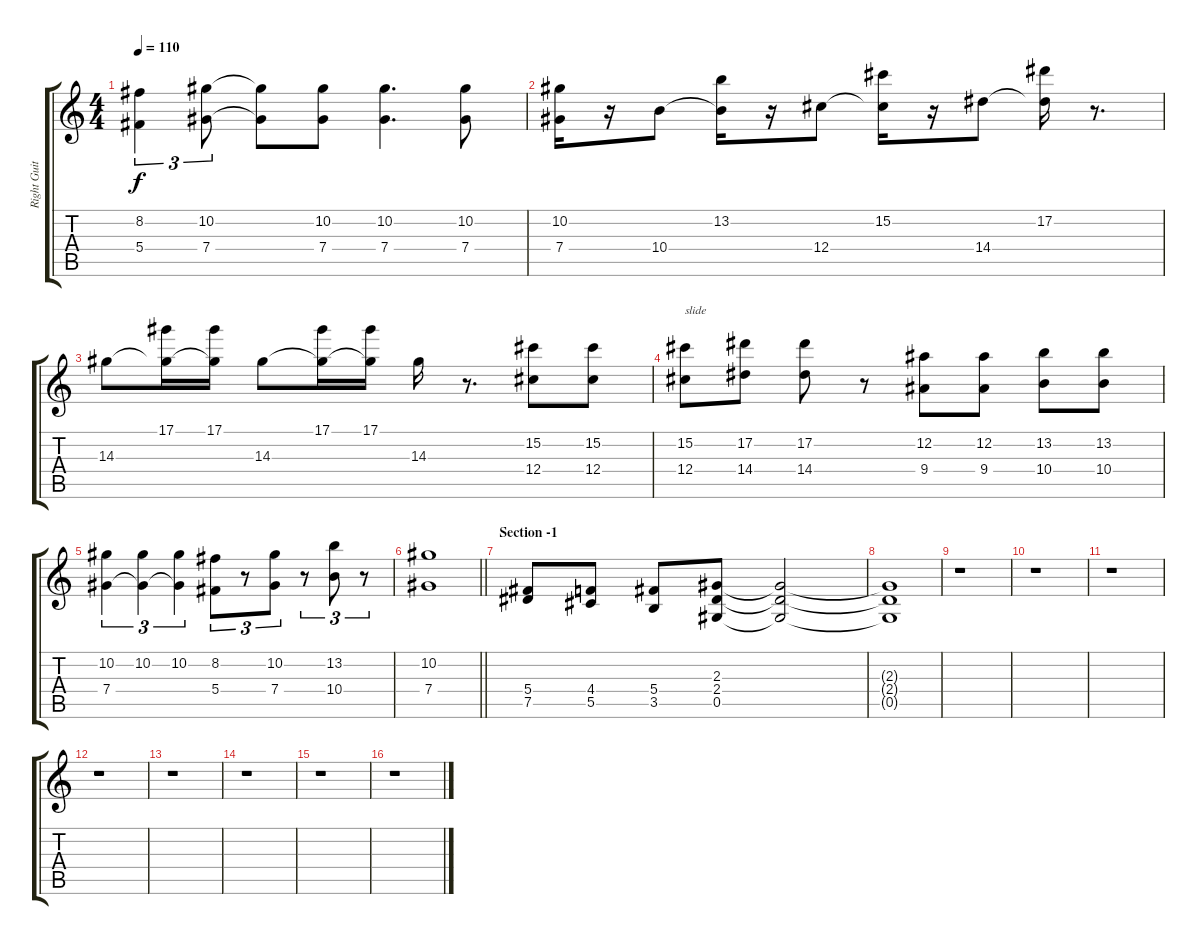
\track ("Right Guitar" "Right Guit") {instrument overdrivenguitar}
\staff {score tabs}
\tuning (Eb4 Bb3 Gb3 Db3 Ab2 Eb2) {hide}
\ts (4 4)
\tempo 110
\clef g2
\ks c
(8.2 5.4).4{tu (3 2) dy f instrument electricguitarjazz} (10.2 7.4).8{tu (3 2)} (10.2{t} 7.4{t}).8 (10.2 7.4).8 (10.2 7.4).4{d} (10.2 7.4).8 |
(10.2 7.4).16{instrument electricguitarjazz} r.16 10.4.8 (13.2 10.4{t}).16 r.16 12.4.8 (15.2 12.4{t}).16 r.16 14.4.8 (17.2 14.4{t}).16 r.8{d} |
14.3.8{instrument electricguitarjazz} (17.1 14.3{t}).16 (17.1 14.3{t}).16 14.3.8 (17.1 14.3{t}).16 (17.1 14.3{t}).16 14.3.16 r.8{d} (15.2 12.4).8 (15.2 12.4).8 |
(15.2 12.4).8{txt "slide" instrument electricguitarjazz} (17.2 14.4).8 (17.2 14.4).8 r.8 (12.2 9.4).8 (12.2 9.4).8 (13.2 10.4).8 (13.2 10.4).8 |
(10.2 7.4).4{tu (3 2) instrument electricguitarjazz} (10.2 7.4{t}).4{tu (3 2)} (10.2 7.4{t}).4{tu (3 2)} (8.2 5.4).8{tu (3 2)} r.8{tu (3 2)} (10.2 7.4).8{tu (3 2)} r.8{tu (3 2)} (13.2 10.4).8{tu (3 2)} r.8{tu (3 2)} |
\barLineRight lightlight
(10.2 7.4).1 |
\section ("" "Section -1")
(5.4 7.5).8{instrument overdrivenguitar} (4.4 5.5).8 (5.4 3.5).8 (2.3 2.4 0.5).8 (2.3{t} 2.4{t} 0.5{t}).2 |
(2.3{t} 2.4{t} 0.5{t}).1 |
r.1 |
r.1 |
r.1 |
r.1 |
r.1 |
r.1 |
r.1 |
r.1
